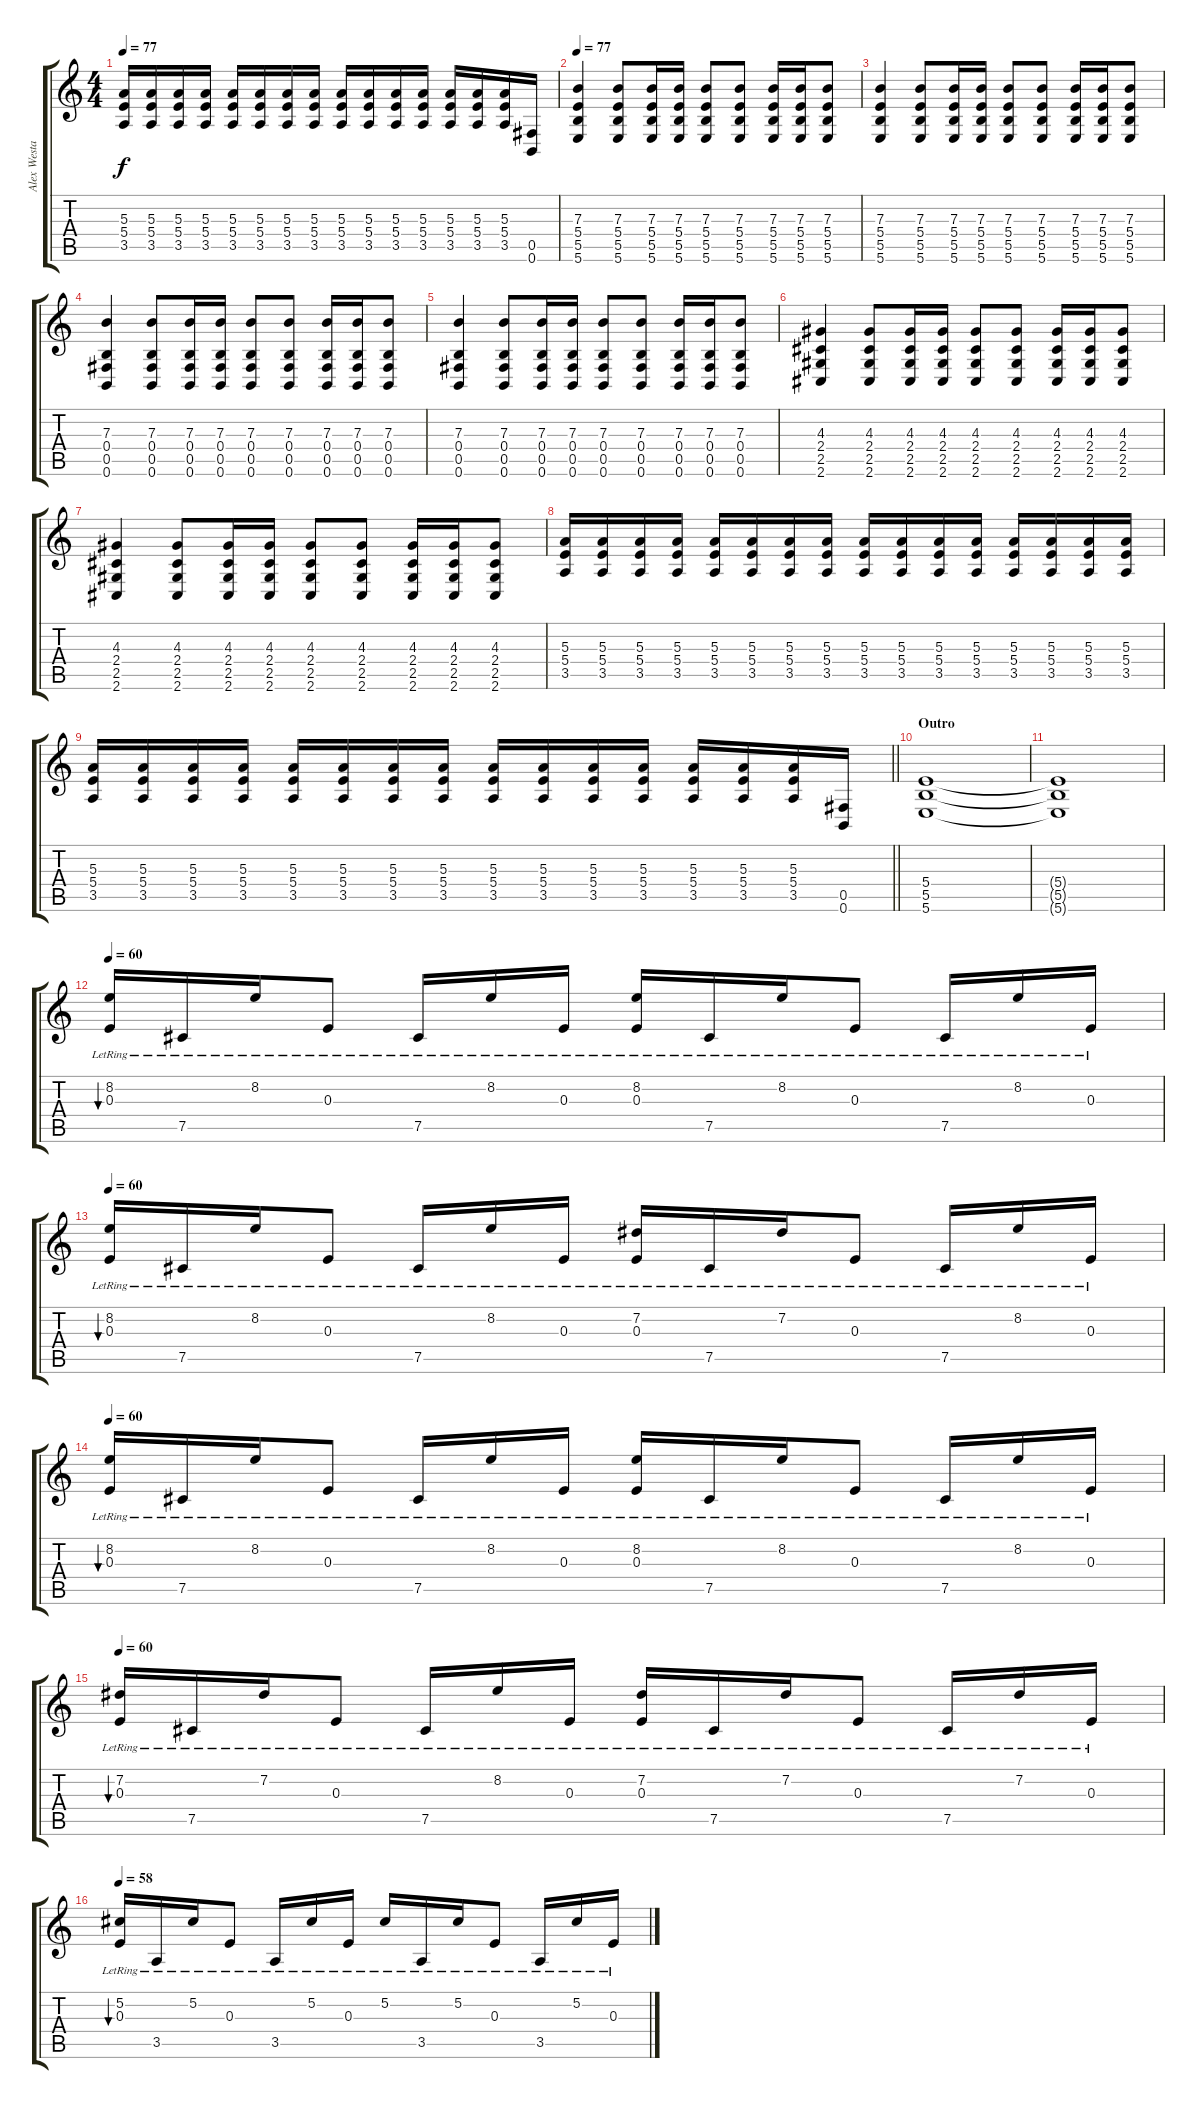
\track ("Alex Westaway" "Alex Westa") {instrument electricguitarjazz}
\staff {score tabs}
\tuning (Db4 Ab3 E3 B2 Gb2 B1) {hide}
\ts (4 4)
\tempo 77
\clef g2
\ks c
(5.3 5.4 3.5).16{dy f} (5.3 5.4 3.5).16 (5.3 5.4 3.5).16 (5.3 5.4 3.5).16 (5.3 5.4 3.5).16 (5.3 5.4 3.5).16 (5.3 5.4 3.5).16 (5.3 5.4 3.5).16 (5.3 5.4 3.5).16 (5.3 5.4 3.5).16 (5.3 5.4 3.5).16 (5.3 5.4 3.5).16 (5.3 5.4 3.5).16 (5.3 5.4 3.5).16 (5.3 5.4 3.5).16 (0.5 0.6).16 |
\tempo 77
(7.3 5.4 5.5 5.6).4 (7.3 5.4 5.5 5.6).8 (7.3 5.4 5.5 5.6).16 (7.3 5.4 5.5 5.6).16 (7.3 5.4 5.5 5.6).8 (7.3 5.4 5.5 5.6).8 (7.3 5.4 5.5 5.6).16 (7.3 5.4 5.5 5.6).16 (7.3 5.4 5.5 5.6).8 |
(7.3 5.4 5.5 5.6).4 (7.3 5.4 5.5 5.6).8 (7.3 5.4 5.5 5.6).16 (7.3 5.4 5.5 5.6).16 (7.3 5.4 5.5 5.6).8 (7.3 5.4 5.5 5.6).8 (7.3 5.4 5.5 5.6).16 (7.3 5.4 5.5 5.6).16 (7.3 5.4 5.5 5.6).8 |
(7.3 0.4 0.5 0.6).4 (7.3 0.4 0.5 0.6).8 (7.3 0.4 0.5 0.6).16 (7.3 0.4 0.5 0.6).16 (7.3 0.4 0.5 0.6).8 (7.3 0.4 0.5 0.6).8 (7.3 0.4 0.5 0.6).16 (7.3 0.4 0.5 0.6).16 (7.3 0.4 0.5 0.6).8 |
(7.3 0.4 0.5 0.6).4 (7.3 0.4 0.5 0.6).8 (7.3 0.4 0.5 0.6).16 (7.3 0.4 0.5 0.6).16 (7.3 0.4 0.5 0.6).8 (7.3 0.4 0.5 0.6).8 (7.3 0.4 0.5 0.6).16 (7.3 0.4 0.5 0.6).16 (7.3 0.4 0.5 0.6).8 |
(4.3 2.4 2.5 2.6).4 (4.3 2.4 2.5 2.6).8 (4.3 2.4 2.5 2.6).16 (4.3 2.4 2.5 2.6).16 (4.3 2.4 2.5 2.6).8 (4.3 2.4 2.5 2.6).8 (4.3 2.4 2.5 2.6).16 (4.3 2.4 2.5 2.6).16 (4.3 2.4 2.5 2.6).8 |
(4.3 2.4 2.5 2.6).4 (4.3 2.4 2.5 2.6).8 (4.3 2.4 2.5 2.6).16 (4.3 2.4 2.5 2.6).16 (4.3 2.4 2.5 2.6).8 (4.3 2.4 2.5 2.6).8 (4.3 2.4 2.5 2.6).16 (4.3 2.4 2.5 2.6).16 (4.3 2.4 2.5 2.6).8 |
(5.3 5.4 3.5).16 (5.3 5.4 3.5).16 (5.3 5.4 3.5).16 (5.3 5.4 3.5).16 (5.3 5.4 3.5).16 (5.3 5.4 3.5).16 (5.3 5.4 3.5).16 (5.3 5.4 3.5).16 (5.3 5.4 3.5).16 (5.3 5.4 3.5).16 (5.3 5.4 3.5).16 (5.3 5.4 3.5).16 (5.3 5.4 3.5).16 (5.3 5.4 3.5).16 (5.3 5.4 3.5).16 (5.3 5.4 3.5).16 |
\barLineRight lightlight
(5.3 5.4 3.5).16 (5.3 5.4 3.5).16 (5.3 5.4 3.5).16 (5.3 5.4 3.5).16 (5.3 5.4 3.5).16 (5.3 5.4 3.5).16 (5.3 5.4 3.5).16 (5.3 5.4 3.5).16 (5.3 5.4 3.5).16 (5.3 5.4 3.5).16 (5.3 5.4 3.5).16 (5.3 5.4 3.5).16 (5.3 5.4 3.5).16 (5.3 5.4 3.5).16 (5.3 5.4 3.5).16 (0.5 0.6).16 |
\section ("" "Outro")
(5.4 5.5 5.6).1 |
(5.4{t} 5.5{t} 5.6{t}).1 |
\tempo 60
(8.2{lr} 0.3{lr}).16{bu 120 volume 7 instrument electricguitarjazz} 7.5{lr}.16 8.2{lr}.16 0.3{lr}.8 7.5{lr}.16 8.2{lr}.16 0.3{lr}.16 (8.2{lr} 0.3{lr}).16 7.5{lr}.16 8.2{lr}.16 0.3{lr}.8 7.5{lr}.16 8.2{lr}.16 0.3{lr}.16 |
\tempo 60
(8.2{lr} 0.3{lr}).16{bu 120 volume 7 instrument electricguitarjazz} 7.5{lr}.16 8.2{lr}.16 0.3{lr}.8 7.5{lr}.16 8.2{lr}.16 0.3{lr}.16 (7.2{lr} 0.3{lr}).16 7.5{lr}.16 7.2{lr}.16 0.3{lr}.8 7.5{lr}.16 8.2{lr}.16 0.3{lr}.16 |
\tempo 60
(8.2{lr} 0.3{lr}).16{bu 120 volume 7 instrument electricguitarjazz} 7.5{lr}.16 8.2{lr}.16 0.3{lr}.8 7.5{lr}.16 8.2{lr}.16 0.3{lr}.16 (8.2{lr} 0.3{lr}).16 7.5{lr}.16 8.2{lr}.16 0.3{lr}.8 7.5{lr}.16 8.2{lr}.16 0.3{lr}.16 |
\tempo 60
(7.2{lr} 0.3{lr}).16{bu 120 volume 7 instrument electricguitarjazz} 7.5{lr}.16 7.2{lr}.16 0.3{lr}.8 7.5{lr}.16 8.2{lr}.16 0.3{lr}.16 (7.2{lr} 0.3{lr}).16 7.5{lr}.16 7.2{lr}.16 0.3{lr}.8 7.5{lr}.16 7.2{lr}.16 0.3{lr}.16 |
\tempo 58
(5.2{lr} 0.3{lr}).16{bu 120 volume 7 instrument electricguitarjazz} 3.5{lr}.16 5.2{lr}.16 0.3{lr}.8 3.5{lr}.16 5.2{lr}.16 0.3{lr}.16 5.2{lr}.16 3.5{lr}.16 5.2{lr}.16 0.3{lr}.8 3.5{lr}.16 5.2{lr}.16 0.3{lr}.16
